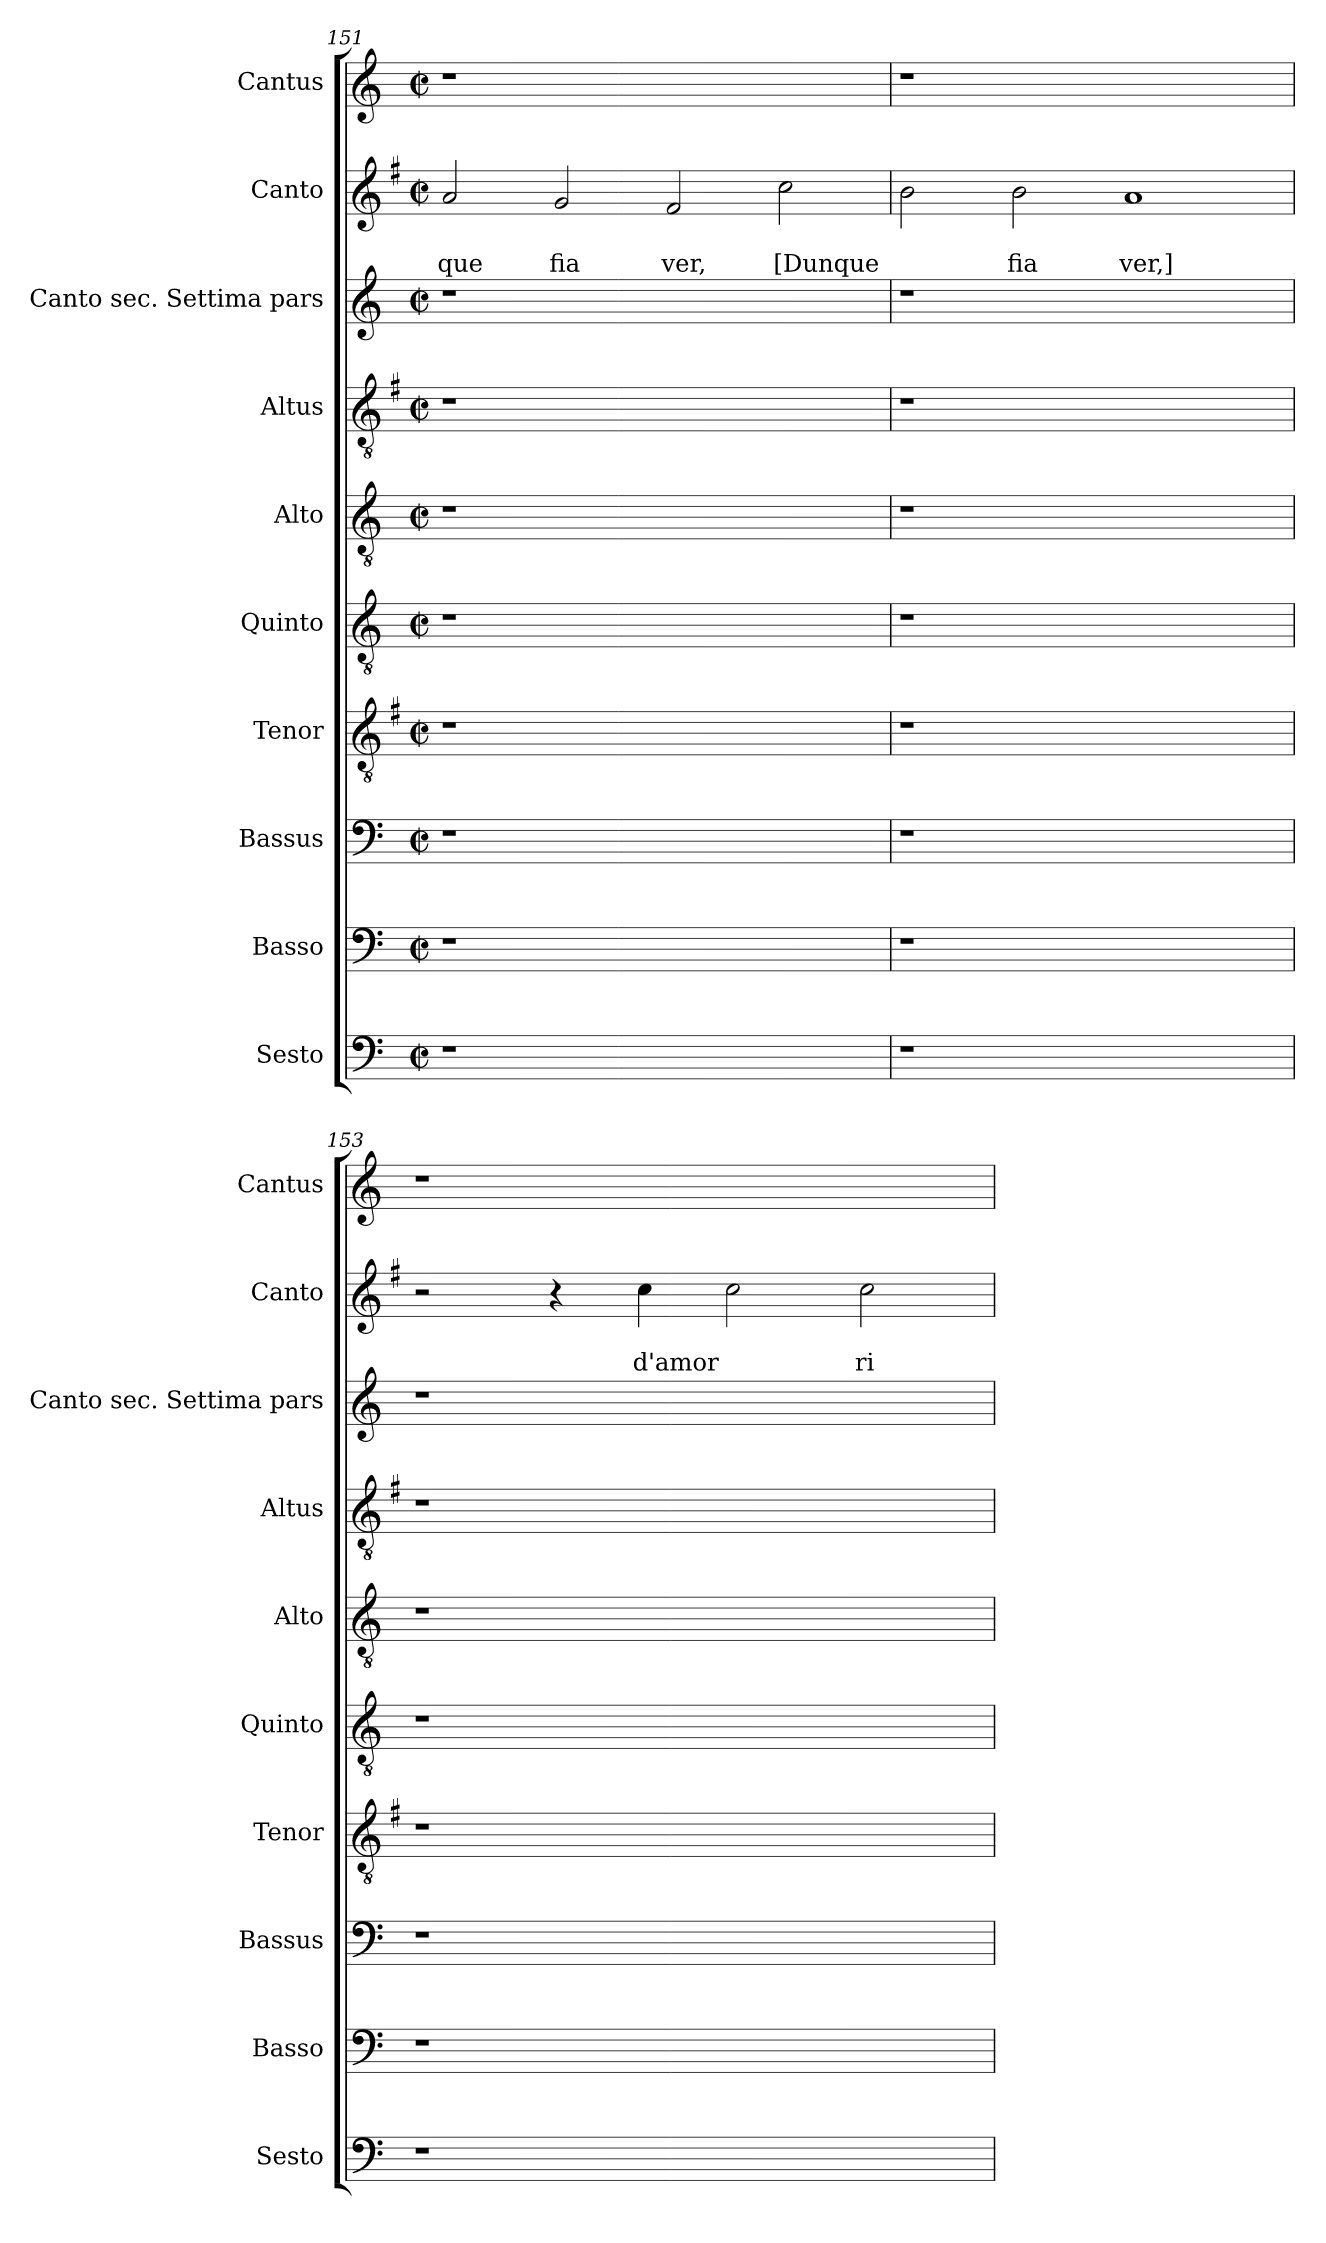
**kern	**kern	**kern	**kern	**kern	**kern	**kern	**kern	**kern	**text	**text	**kern
*part10	*part9	*part8	*part7	*part6	*part5	*part4	*part3	*part2	*part2	*part2	*part1
*staff10	*staff9	*staff8	*staff7	*staff6	*staff5	*staff4	*staff3	*staff2	*staff2	*staff2	*staff1
*I"Sesto	*I"Basso	*I"Bassus	*I"Tenor	*I"Quinto	*I"Alto	*I"Altus	*I"Canto sec. Settima pars	*I"Canto	*	*	*I"Cantus
*I'Sesto	*I'Basso	*I'Bassus	*I'Tenor	*I'Quinto	*I'Alto	*I'Altus	*I'Canto sec. Settima pars	*I'Canto	*	*	*I'Cantus
*clefF4	*clefF4	*clefF4	*clefGv2	*clefGv2	*clefGv2	*clefGv2	*clefG2	*clefG2	*	*	*clefG2
*k[]	*k[]	*k[]	*k[f#]	*k[]	*k[]	*k[f#]	*k[]	*k[f#]	*	*	*k[]
*C:	*C:	*C:	*G:	*C:	*C:	*G:	*C:	*G:	*	*	*C:
*M2/2	*M2/2	*M2/2	*M2/2	*M2/2	*M2/2	*M2/2	*M2/2	*M2/2	*	*	*M2/2
*met(c|)	*met(c|)	*met(c|)	*met(c|)	*met(c|)	*met(c|)	*met(c|)	*met(c|)	*met(c|)	*	*	*met(c|)
=151	=151	=151	=151	=151	=151	=151	=151	=151	=151	=151	=151
!	!	!	!	!	!	!	!	!	!	!LO:LY:b	!
1r	1r	1r	1r	1r	1r	1r	1r	2a/	.	-que	1r
!	!	!	!	!	!	!	!	!	!	!LO:LY:b	!
.	.	.	.	.	.	.	.	2g/	.	fia	.
!	!	!	!	!	!	!	!	!	!	!LO:LY:b	!
1ryy	1ryy	1ryy	1ryy	1ryy	1ryy	1ryy	1ryy	2f#/	.	ver,	1ryy
!	!	!	!	!	!	!	!	!	!	!LO:LY:b	!
.	.	.	.	.	.	.	.	2cc\	.	[Dunque	.
=152	=152	=152	=152	=152	=152	=152	=152	=152	=152	=152	=152
1r	1r	1r	1r	1r	1r	1r	1r	2b\	.	.	1r
!	!	!	!	!	!	!	!	!	!	!LO:LY:b	!
.	.	.	.	.	.	.	.	2b\	.	fia	.
!	!	!	!	!	!	!	!	!	!	!LO:LY:b	!
1ryy	1ryy	1ryy	1ryy	1ryy	1ryy	1ryy	1ryy	1a	.	ver,]	1ryy
!!LO:LB:g=z
=153	=153	=153	=153	=153	=153	=153	=153	=153	=153	=153	=153
1r	1r	1r	1r	1r	1r	1r	1r	2r	.	.	1r
.	.	.	.	.	.	.	.	4r	.	.	.
!	!	!	!	!	!	!	!	!	!	!LO:LY:b	!
.	.	.	.	.	.	.	.	4cc\	.	d'amor	.
1ryy	1ryy	1ryy	1ryy	1ryy	1ryy	1ryy	1ryy	2cc\	.	.	1ryy
!	!	!	!	!	!	!	!	!	!	!LO:LY:b	!
.	.	.	.	.	.	.	.	2cc\	.	ri	.
=	=	=	=	=	=	=	=	=	=	=	=
*-	*-	*-	*-	*-	*-	*-	*-	*-	*-	*-	*-
